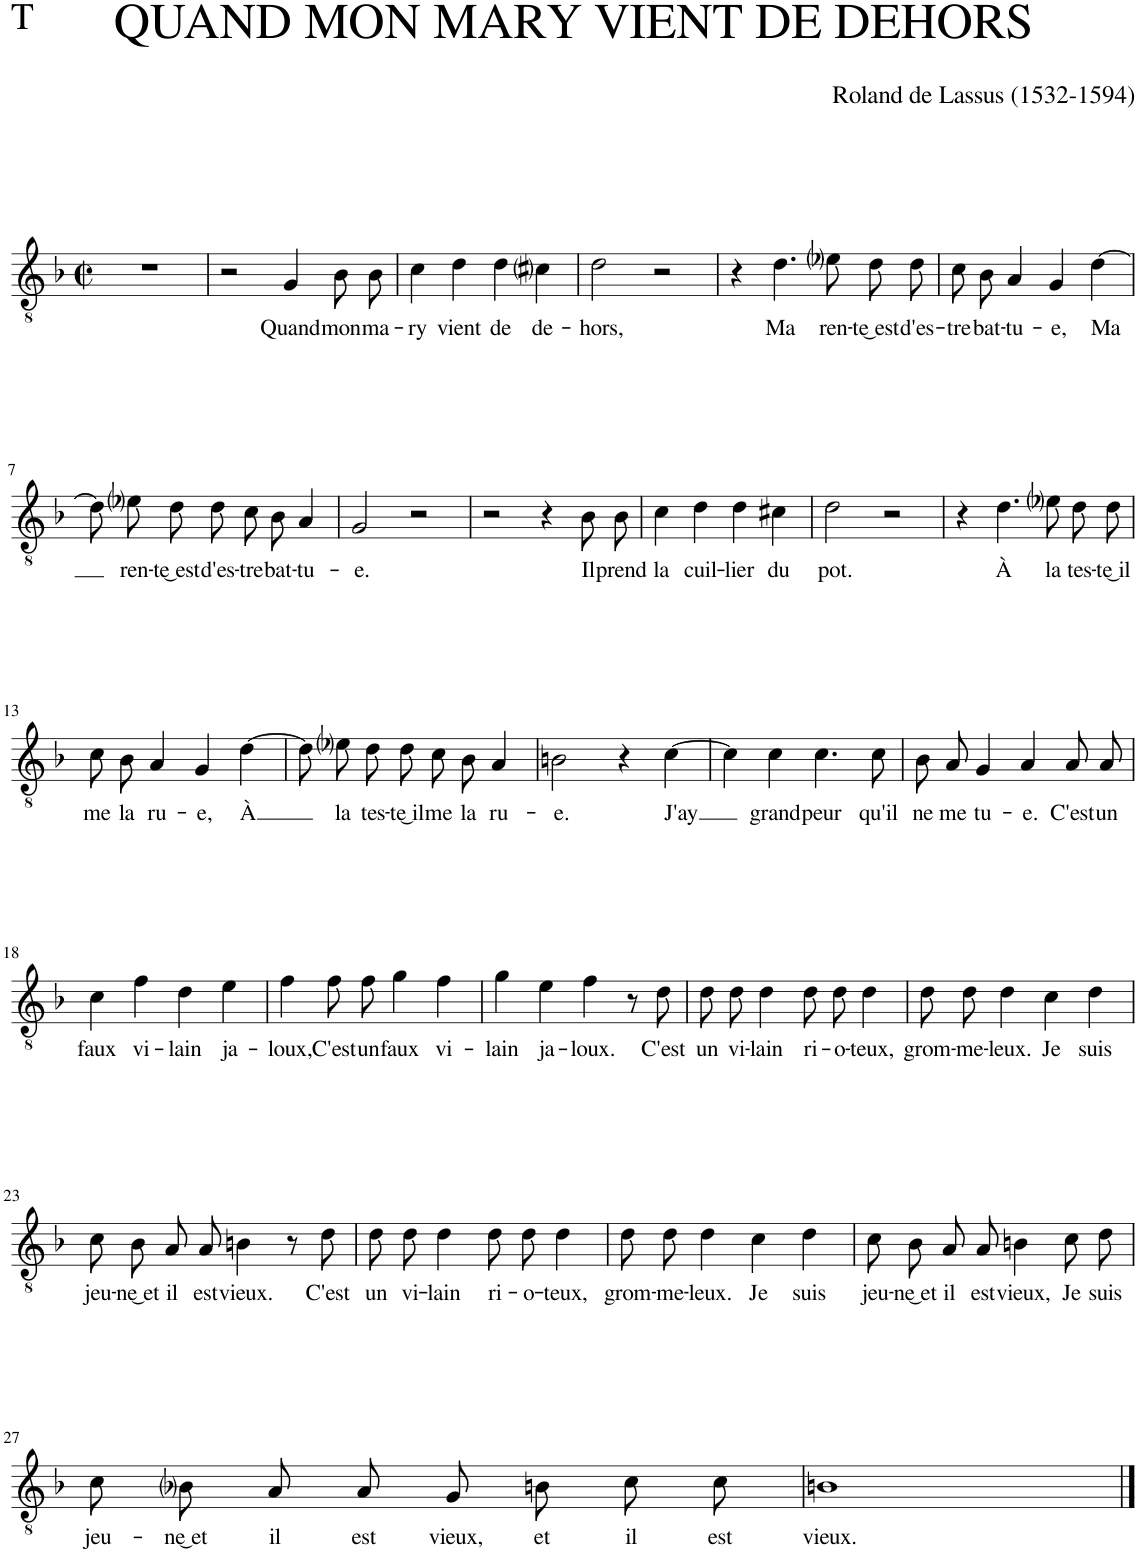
**kern	**text
*part1	*part1
*staff1	*staff1
*I"Tenore	*
*I'T.	*
*clefGv2	*
*k[b-]	*
*M2/2	*
*met(c|)	*
=1	=1
1r	.
=2	=2
2r	.
!	!LO:LY:b
4G/	Quand
!	!LO:LY:b
8B-\L	mon
!	!LO:LY:b
8B-\J	ma-
=3	=3
!	!LO:LY:b
4c\	-ry
!	!LO:LY:b
4d\	vient
!	!LO:LY:b
4d\	de
!	!LO:LY:b
4c#i\	de-
=4	=4
!	!LO:LY:b
2d\	-hors,
2r	.
=5	=5
4r	.
!	!LO:LY:b
4.d\	Ma
!	!LO:LY:b
8e-i\L	ren-
!	!LO:LY:b
8d\	-te͜ est
!	!LO:LY:b
8d\J	d'es-
=6	=6
!	!LO:LY:b
8c\L	-tre
!	!LO:LY:b
8B-\J	bat-
!	!LO:LY:b
4A/	-tu-
!	!LO:LY:b
4G/	-e,
!	!LO:LY:b
[4d\	Ma
!!LO:LB:g=z
=7	=7
8d\L]	.
!	!LO:LY:b
8e-i\	ren-
!	!LO:LY:b
8d\	-te͜ est
!	!LO:LY:b
8d\J	d'es-
!	!LO:LY:b
8c\L	-tre
!	!LO:LY:b
8B-\J	bat-
!	!LO:LY:b
4A/	-tu-
=8	=8
!	!LO:LY:b
2G/	-e.
2r	.
=9	=9
2r	.
4r	.
!	!LO:LY:b
8B-\L	Il
!	!LO:LY:b
8B-\J	prend
=10	=10
!	!LO:LY:b
4c\	la
!	!LO:LY:b
4d\	cuil-
!	!LO:LY:b
4d\	-lier
!	!LO:LY:b
4c#X\	du
=11	=11
!	!LO:LY:b
2d\	pot.
2r	.
=12	=12
4r	.
!	!LO:LY:b
4.d\	À
!	!LO:LY:b
8e-i\L	la
!	!LO:LY:b
8d\	tes-
!	!LO:LY:b
8d\J	-te͜ il
!!LO:LB:g=z
=13	=13
!	!LO:LY:b
8c\L	me
!	!LO:LY:b
8B-\J	la
!	!LO:LY:b
4A/	ru-
!	!LO:LY:b
4G/	-e,
!	!LO:LY:b
[4d\	À
=14	=14
8d\L]	.
!	!LO:LY:b
8e-i\	la
!	!LO:LY:b
8d\	tes-
!	!LO:LY:b
8d\J	-te͜ il
!	!LO:LY:b
8c\L	me
!	!LO:LY:b
8B-\J	la
!	!LO:LY:b
4A/	ru-
=15	=15
!	!LO:LY:b
2Bn\	-e.
4r	.
!	!LO:LY:b
[4c\	J'ay
=16	=16
4c\]	.
!	!LO:LY:b
4c\	grand
!	!LO:LY:b
4.c\	peur
!	!LO:LY:b
8c\	qu'il
=17	=17
!	!LO:LY:b
8B-/L	ne
!	!LO:LY:b
8A/J	me
!	!LO:LY:b
4G/	tu-
!	!LO:LY:b
4A/	-e.
!	!LO:LY:b
8A/L	C'est
!	!LO:LY:b
8A/J	un
!!LO:LB:g=z
=18	=18
!	!LO:LY:b
4c\	faux
!	!LO:LY:b
4f\	vi-
!	!LO:LY:b
4d\	-lain
!	!LO:LY:b
4e\	ja-
=19	=19
!	!LO:LY:b
4f\	-loux,
!	!LO:LY:b
8f\L	C'est
!	!LO:LY:b
8f\J	un
!	!LO:LY:b
4g\	faux
!	!LO:LY:b
4f\	vi-
=20	=20
!	!LO:LY:b
4g\	-lain
!	!LO:LY:b
4e\	ja-
!	!LO:LY:b
4f\	-loux.
8r	.
!	!LO:LY:b
8d\	C'est
=21	=21
!	!LO:LY:b
8d\L	un
!	!LO:LY:b
8d\J	vi-
!	!LO:LY:b
4d\	-lain
!	!LO:LY:b
8d\L	ri-
!	!LO:LY:b
8d\J	-o-
!	!LO:LY:b
4d\	-teux,
=22	=22
!	!LO:LY:b
8d\L	grom-
!	!LO:LY:b
8d\J	-me-
!	!LO:LY:b
4d\	-leux.
!	!LO:LY:b
4c\	Je
!	!LO:LY:b
4d\	suis
!!LO:LB:g=z
=23	=23
!	!LO:LY:b
8c\L	jeu-
!	!LO:LY:b
8B-\	-ne͜ et
!	!LO:LY:b
8A\	il
!	!LO:LY:b
8A\J	est
!	!LO:LY:b
4Bn\	vieux.
8r	.
!	!LO:LY:b
8d\	C'est
=24	=24
!	!LO:LY:b
8d\L	un
!	!LO:LY:b
8d\J	vi-
!	!LO:LY:b
4d\	-lain
!	!LO:LY:b
8d\L	ri-
!	!LO:LY:b
8d\J	-o-
!	!LO:LY:b
4d\	-teux,
=25	=25
!	!LO:LY:b
8d\L	grom-
!	!LO:LY:b
8d\J	-me-
!	!LO:LY:b
4d\	-leux.
!	!LO:LY:b
4c\	Je
!	!LO:LY:b
4d\	suis
=26	=26
!	!LO:LY:b
8c\L	jeu-
!	!LO:LY:b
8B-\	-ne͜ et
!	!LO:LY:b
8A\	il
!	!LO:LY:b
8A\J	est
!	!LO:LY:b
4Bn\	vieux,
!	!LO:LY:b
8c\L	Je
!	!LO:LY:b
8d\J	suis
!!LO:LB:g=z
=27	=27
!	!LO:LY:b
8c\L	jeu-
!	!LO:LY:b
8B-i\	-ne͜ et
!	!LO:LY:b
8A\	il
!	!LO:LY:b
8A\J	est
!	!LO:LY:b
8G/L	vieux,
!	!LO:LY:b
8Bn/	et
!	!LO:LY:b
8c/	il
!	!LO:LY:b
8c/J	est
=28	=28
!	!LO:LY:b
1Bn	vieux.
==	==
*-	*-
